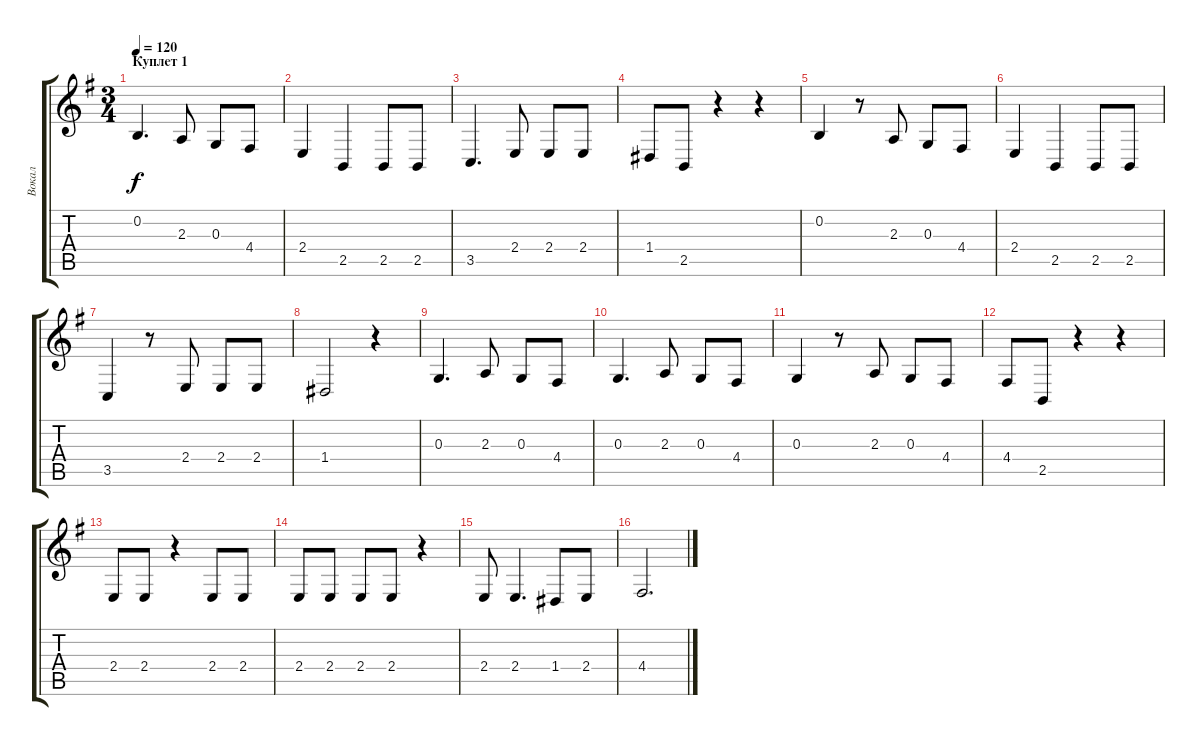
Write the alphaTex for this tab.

\track ("Вокал" "Вокал") {instrument electricgrandpiano}
\staff {score tabs}
\tuning (E4 B3 G3 D3 A2 E2) {hide}
\ts (3 4)
\section ("" "Куплет 1")
\tempo 120
\clef g2
\ks g
0.2.4{d dy f} 2.3.8 0.3.8 4.4.8 |
2.4.4 2.5.4 2.5.8 2.5.8 |
3.5.4{d} 2.4.8 2.4.8 2.4.8 |
1.4.8 2.5.8 r.4 r.4 |
0.2.4 r.8 2.3.8 0.3.8 4.4.8 |
2.4.4 2.5.4 2.5.8 2.5.8 |
3.5.4 r.8 2.4.8 2.4.8 2.4.8 |
1.4.2 r.4 |
0.3.4{d} 2.3.8 0.3.8 4.4.8 |
0.3.4{d} 2.3.8 0.3.8 4.4.8 |
0.3.4 r.8 2.3.8 0.3.8 4.4.8 |
4.4.8 2.5.8 r.4 r.4 |
2.4.8 2.4.8 r.4 2.4.8 2.4.8 |
2.4.8 2.4.8 2.4.8 2.4.8 r.4 |
2.4.8 2.4.4{d} 1.4.8 2.4.8 |
4.4.2{d}
